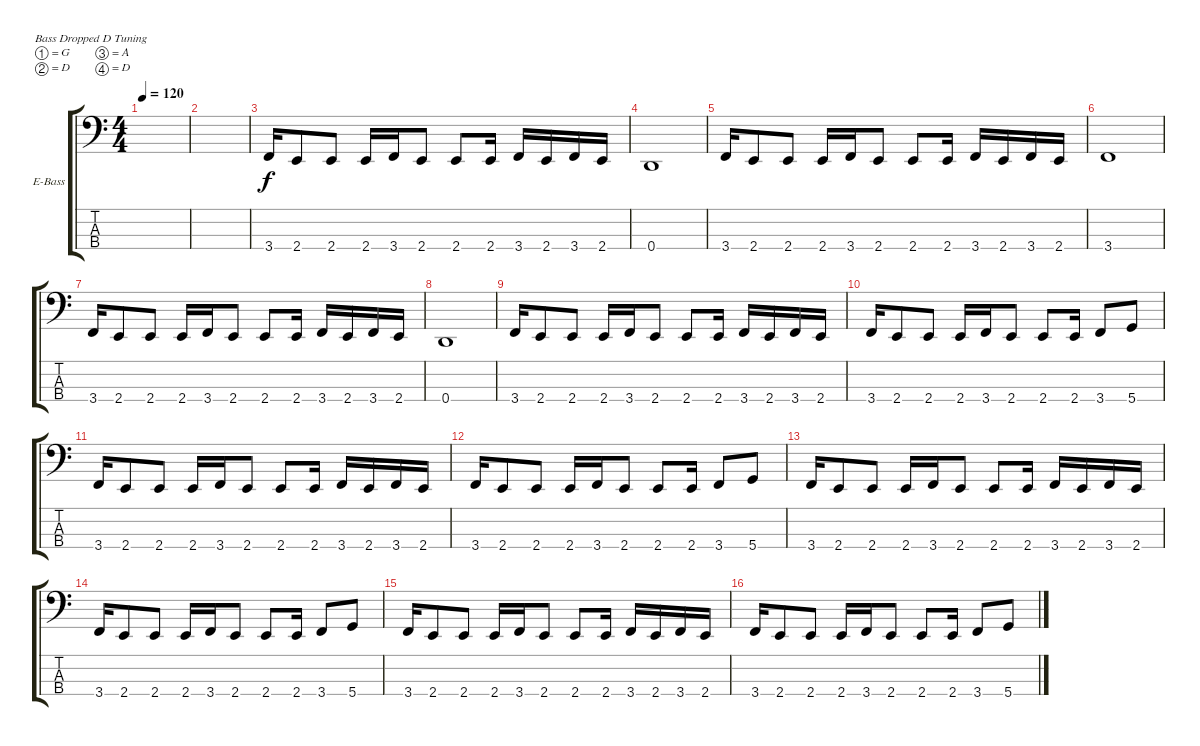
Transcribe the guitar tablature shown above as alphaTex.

\bracketExtendMode groupsimilarinstruments
\firstSystemTrackNameOrientation horizontal
\otherSystemsTrackNameOrientation horizontal
\track ("Bass guitar (Oliver)" "E-Bass") {instrument electricbassfinger}
\staff {score tabs}
\tuning (G2 D2 A1 D1)
\ts (4 4)
\tempo 120
\clef f4
\ks c
|
|
3.4.16 2.4.8 2.4.8 2.4.16 3.4.16 2.4.8 2.4.8 2.4.16 3.4.16 2.4.16 3.4.16 2.4.16 |
0.4.1 |
3.4.16 2.4.8 2.4.8 2.4.16 3.4.16 2.4.8 2.4.8 2.4.16 3.4.16 2.4.16 3.4.16 2.4.16 |
3.4.1 |
3.4.16 2.4.8 2.4.8 2.4.16 3.4.16 2.4.8 2.4.8 2.4.16 3.4.16 2.4.16 3.4.16 2.4.16 |
0.4.1 |
3.4.16 2.4.8 2.4.8 2.4.16 3.4.16 2.4.8 2.4.8 2.4.16 3.4.16 2.4.16 3.4.16 2.4.16 |
3.4.16 2.4.8 2.4.8 2.4.16 3.4.16 2.4.8 2.4.8 2.4.16 3.4.8 5.4.8 |
3.4.16 2.4.8 2.4.8 2.4.16 3.4.16 2.4.8 2.4.8 2.4.16 3.4.16 2.4.16 3.4.16 2.4.16 |
3.4.16 2.4.8 2.4.8 2.4.16 3.4.16 2.4.8 2.4.8 2.4.16 3.4.8 5.4.8 |
3.4.16 2.4.8 2.4.8 2.4.16 3.4.16 2.4.8 2.4.8 2.4.16 3.4.16 2.4.16 3.4.16 2.4.16 |
3.4.16 2.4.8 2.4.8 2.4.16 3.4.16 2.4.8 2.4.8 2.4.16 3.4.8 5.4.8 |
3.4.16 2.4.8 2.4.8 2.4.16 3.4.16 2.4.8 2.4.8 2.4.16 3.4.16 2.4.16 3.4.16 2.4.16 |
3.4.16 2.4.8 2.4.8 2.4.16 3.4.16 2.4.8 2.4.8 2.4.16 3.4.8 5.4.8
